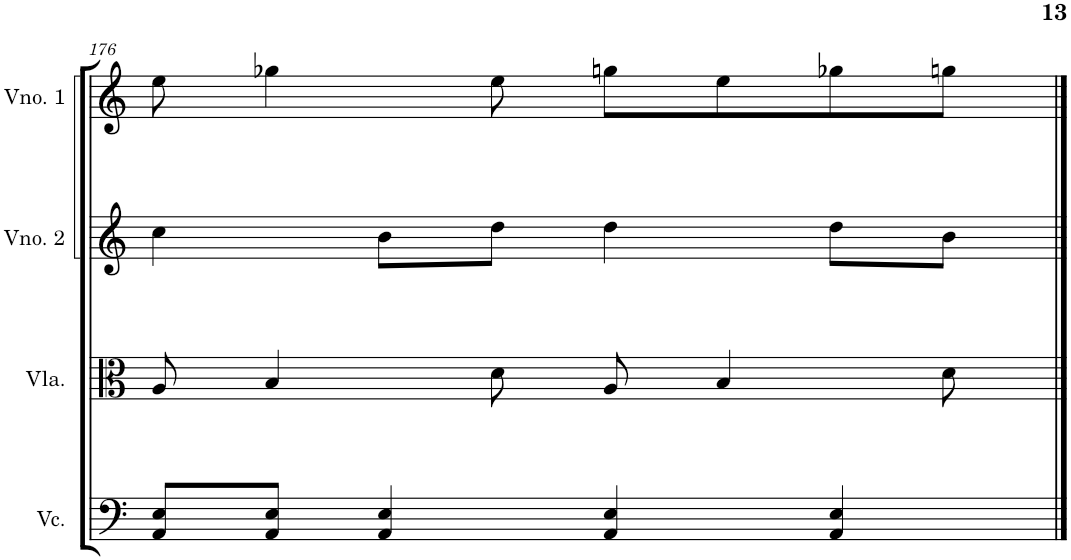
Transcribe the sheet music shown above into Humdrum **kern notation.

**kern	**kern	**kern	**kern
*part4	*part3	*part2	*part1
*staff4	*staff3	*staff2	*staff1
*I"Violoncelo	*I"Viola	*I"Violino 2	*I"Violino 1
*I'Vc.	*I'Vla.	*I'Vno. 2	*I'Vno. 1
!!LO:PB:g=z
*clefF4	*clefC3	*clefG2	*clefG2
*k[]	*k[]	*k[]	*k[]
*M4/4	*M4/4	*M4/4	*M4/4
=176	=176	=176	=176
8AA/ 8E/L	8A/	4cc\	8ee\
8AA/ 8E/J	4B/	.	4gg-X\
4AA/ 4E/	.	8b\L	.
.	8d\	8dd\J	8ee\
4AA/ 4E/	8A/	4dd\	8ggn\L
.	4B/	.	8ee\
4AA/ 4E/	.	8dd\L	8gg-X\
.	8d\	8b\J	8ggn\J
==	==	==	==
*-	*-	*-	*-
